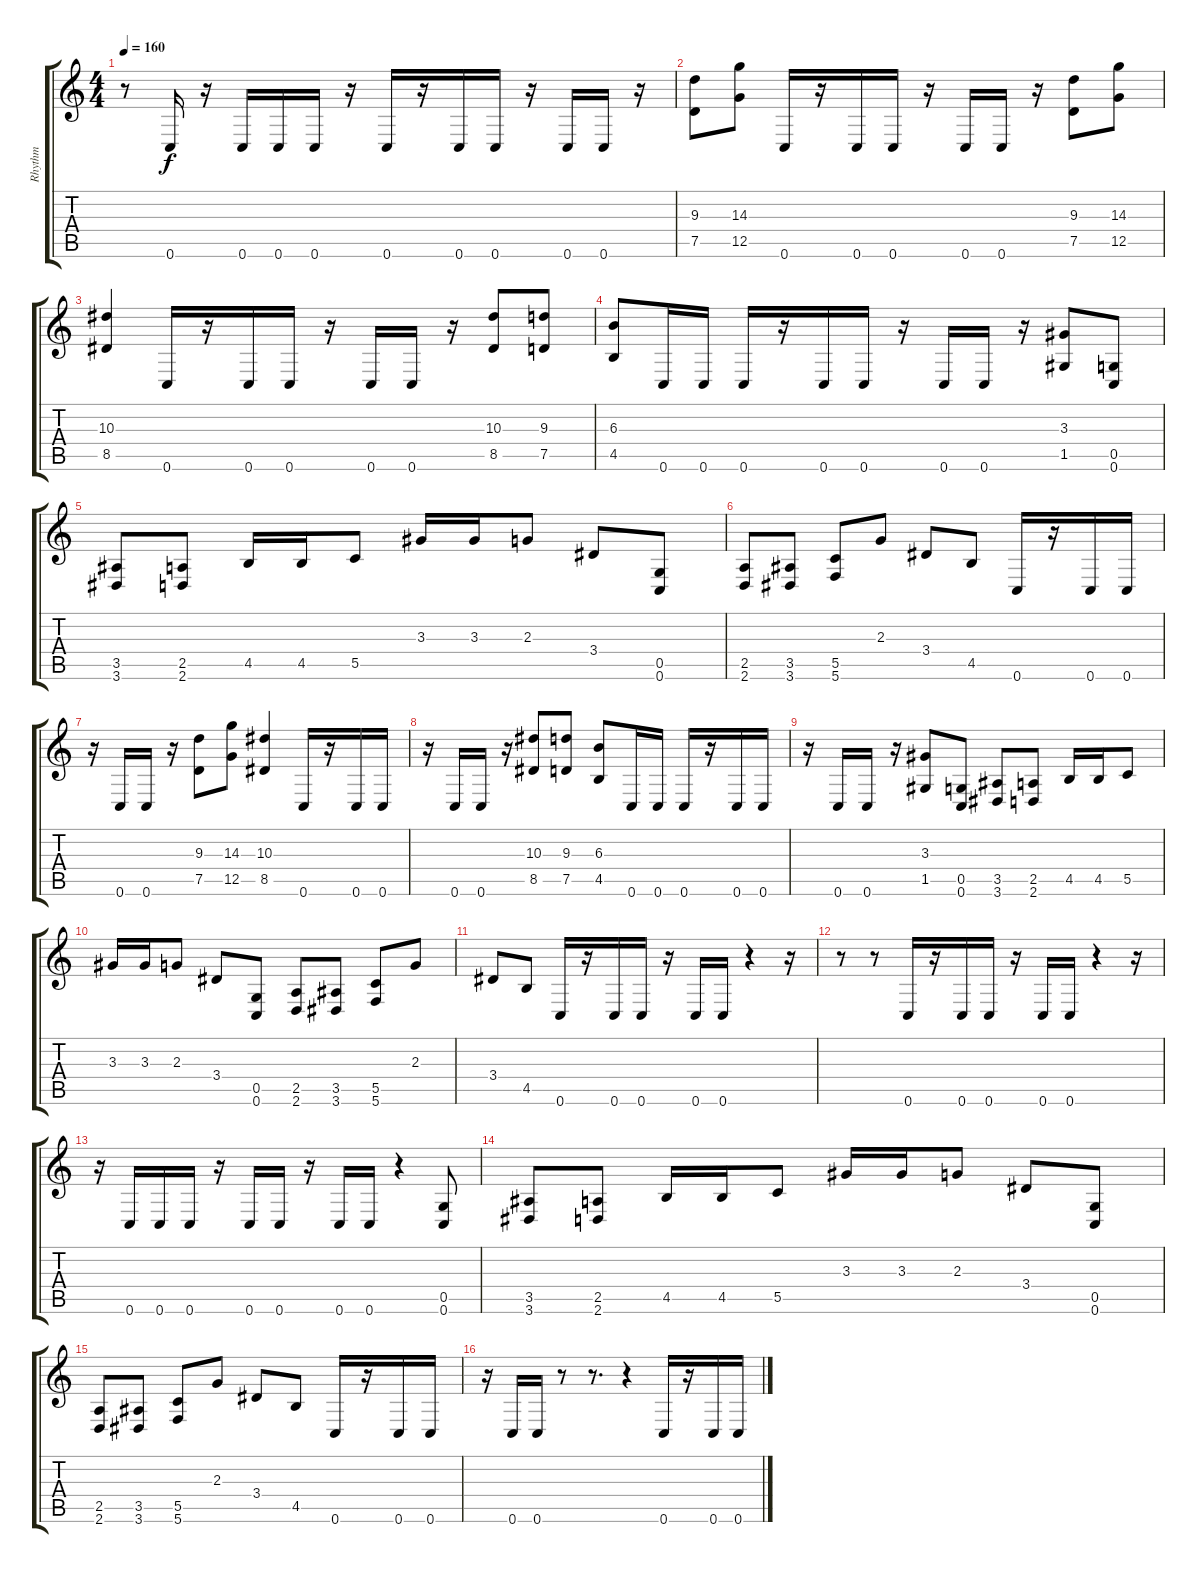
\track ("Rhythm" "Rhythm") {instrument distortionguitar}
\staff {score tabs}
\tuning (D4 A3 F3 C3 G2 C2) {hide}
\ts (4 4)
\tempo 160
\clef g2
\ks c
r.8{dy f} 0.6.16 r.16 0.6.16 0.6.16 0.6.16 r.16 0.6.16 r.16 0.6.16 0.6.16 r.16 0.6.16 0.6.16 r.16 |
(9.3 7.5).8 (14.3 12.5).8 0.6.16 r.16 0.6.16 0.6.16 r.16 0.6.16 0.6.16 r.16 (9.3 7.5).8 (14.3 12.5).8 |
(10.3 8.5).4 0.6.16 r.16 0.6.16 0.6.16 r.16 0.6.16 0.6.16 r.16 (10.3 8.5).8 (9.3 7.5).8 |
(6.3 4.5).8 0.6.16 0.6.16 0.6.16 r.16 0.6.16 0.6.16 r.16 0.6.16 0.6.16 r.16 (3.3 1.5).8 (0.5 0.6).8 |
(3.5 3.6).8 (2.5 2.6).8 4.5.16 4.5.16 5.5.8 3.3.16 3.3.16 2.3.8 3.4.8 (0.5 0.6).8 |
(2.5 2.6).8 (3.5 3.6).8 (5.5 5.6).8 2.3.8 3.4.8 4.5.8 0.6.16 r.16 0.6.16 0.6.16 |
r.16 0.6.16 0.6.16 r.16 (9.3 7.5).8 (14.3 12.5).8 (10.3 8.5).4 0.6.16 r.16 0.6.16 0.6.16 |
r.16 0.6.16 0.6.16 r.16 (10.3 8.5).8 (9.3 7.5).8 (6.3 4.5).8 0.6.16 0.6.16 0.6.16 r.16 0.6.16 0.6.16 |
r.16 0.6.16 0.6.16 r.16 (3.3 1.5).8 (0.5 0.6).8 (3.5 3.6).8 (2.5 2.6).8 4.5.16 4.5.16 5.5.8 |
3.3.16 3.3.16 2.3.8 3.4.8 (0.5 0.6).8 (2.5 2.6).8 (3.5 3.6).8 (5.5 5.6).8 2.3.8 |
3.4.8 4.5.8 0.6.16 r.16 0.6.16 0.6.16 r.16 0.6.16 0.6.16 r.4 r.16 |
r.8 r.8 0.6.16 r.16 0.6.16 0.6.16 r.16 0.6.16 0.6.16 r.4 r.16 |
r.16 0.6.16 0.6.16 0.6.16 r.16 0.6.16 0.6.16 r.16 0.6.16 0.6.16 r.4 (0.5 0.6).8 |
(3.5 3.6).8 (2.5 2.6).8 4.5.16 4.5.16 5.5.8 3.3.16 3.3.16 2.3.8 3.4.8 (0.5 0.6).8 |
(2.5 2.6).8 (3.5 3.6).8 (5.5 5.6).8 2.3.8 3.4.8 4.5.8 0.6.16 r.16 0.6.16 0.6.16 |
r.16 0.6.16 0.6.16 r.8 r.8{d} r.4 0.6.16 r.16 0.6.16 0.6.16
